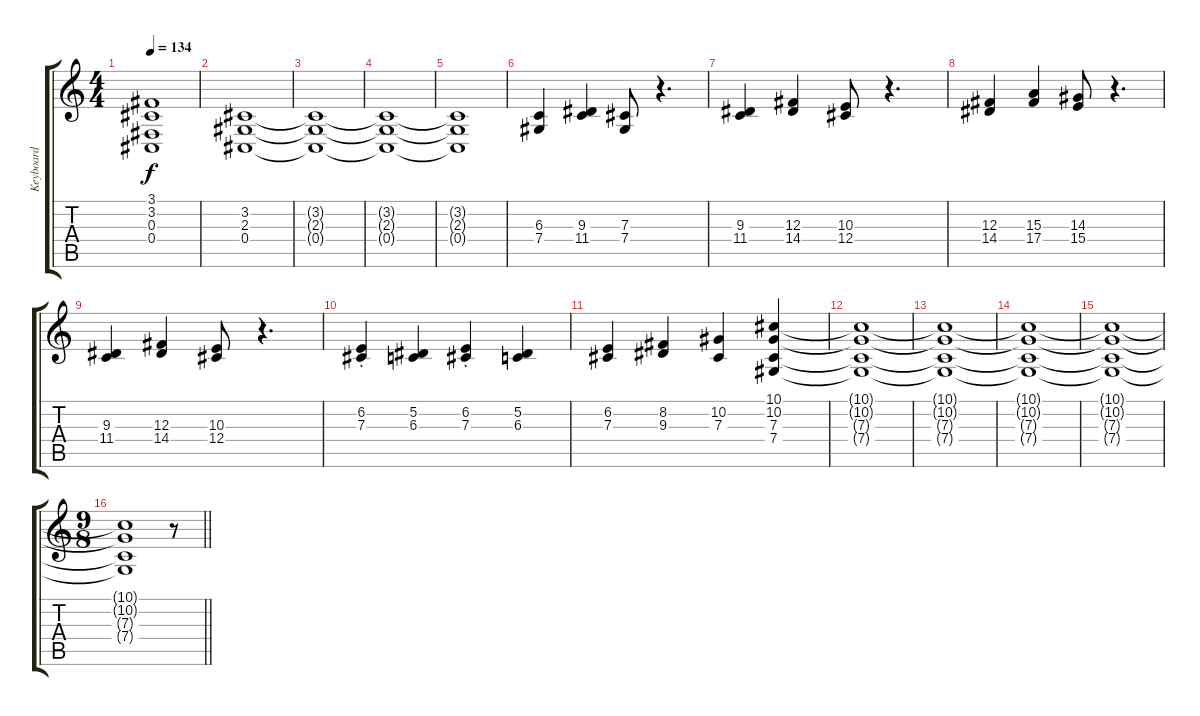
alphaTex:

\track ("Keyboard" "Keyboard") {instrument choiraahs}
\staff {score tabs}
\tuning (Eb4 Bb3 Gb3 Db3 Ab2 Eb2) {hide}
\ts (4 4)
\tempo 134
\clef g2
\ks c
(3.1{t} 3.2{t} 0.3{t} 0.4{t}).1{dy f} |
(3.2 2.3 0.4).1 |
(3.2{t} 2.3{t} 0.4{t}).1 |
(3.2{t} 2.3{t} 0.4{t}).1 |
(3.2{t} 2.3{t} 0.4{t}).1 |
(6.3 7.4).4 (9.3 11.4).4 (7.3 7.4).8 r.4{d} |
(9.3 11.4).4 (12.3 14.4).4 (10.3 12.4).8 r.4{d} |
(12.3 14.4).4 (15.3 17.4).4 (14.3 15.4).8 r.4{d} |
(9.3 11.4).4 (12.3 14.4).4 (10.3 12.4).8 r.4{d} |
(6.2{st} 7.3{st}).4 (5.2 6.3).4 (6.2{st} 7.3{st}).4 (5.2 6.3).4 |
(6.2 7.3).4 (8.2 9.3).4 (10.2 7.3).4 (10.1 10.2 7.3 7.4).4 |
(10.1{t} 10.2{t} 7.3{t} 7.4{t}).1 |
(10.1{t} 10.2{t} 7.3{t} 7.4{t}).1 |
(10.1{t} 10.2{t} 7.3{t} 7.4{t}).1 |
(10.1{t} 10.2{t} 7.3{t} 7.4{t}).1 |
\ts (9 8)
\barLineRight lightlight
(10.1{t} 10.2{t} 7.3{t} 7.4{t}).1 r.8
